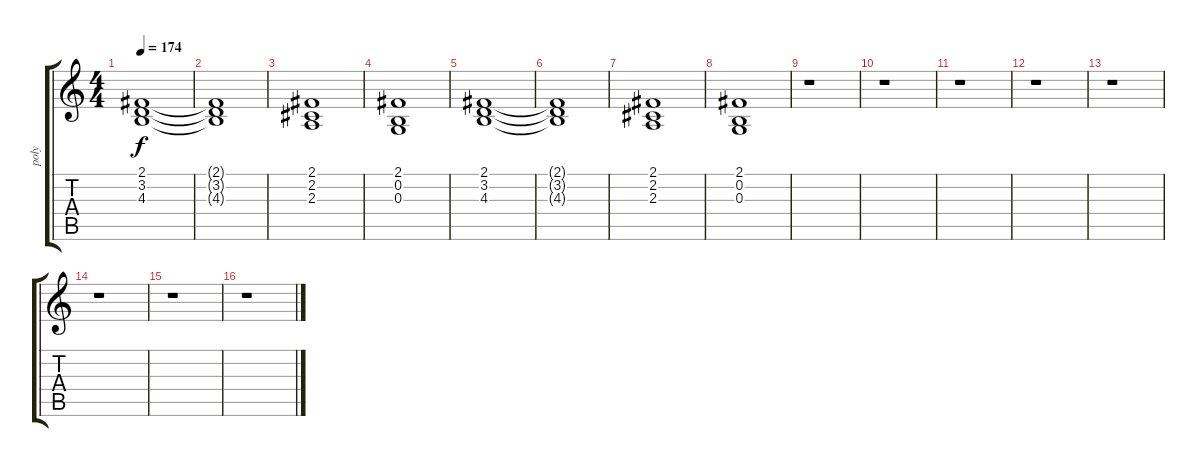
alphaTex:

\track ("poly" "poly") {instrument pad3polysynth}
\staff {score tabs}
\tuning (E4 B3 G3 D3 A2 E2) {hide}
\ts (4 4)
\tempo 174
\clef g2
\ks c
(2.1 3.2 4.3).1{dy f} |
(2.1{t} 3.2{t} 4.3{t}).1 |
(2.1 2.2 2.3).1 |
(2.1 0.2 0.3).1 |
(2.1 3.2 4.3).1 |
(2.1{t} 3.2{t} 4.3{t}).1 |
(2.1 2.2 2.3).1 |
(2.1 0.2 0.3).1 |
r.1 |
r.1 |
r.1 |
r.1 |
r.1 |
r.1 |
r.1 |
r.1
